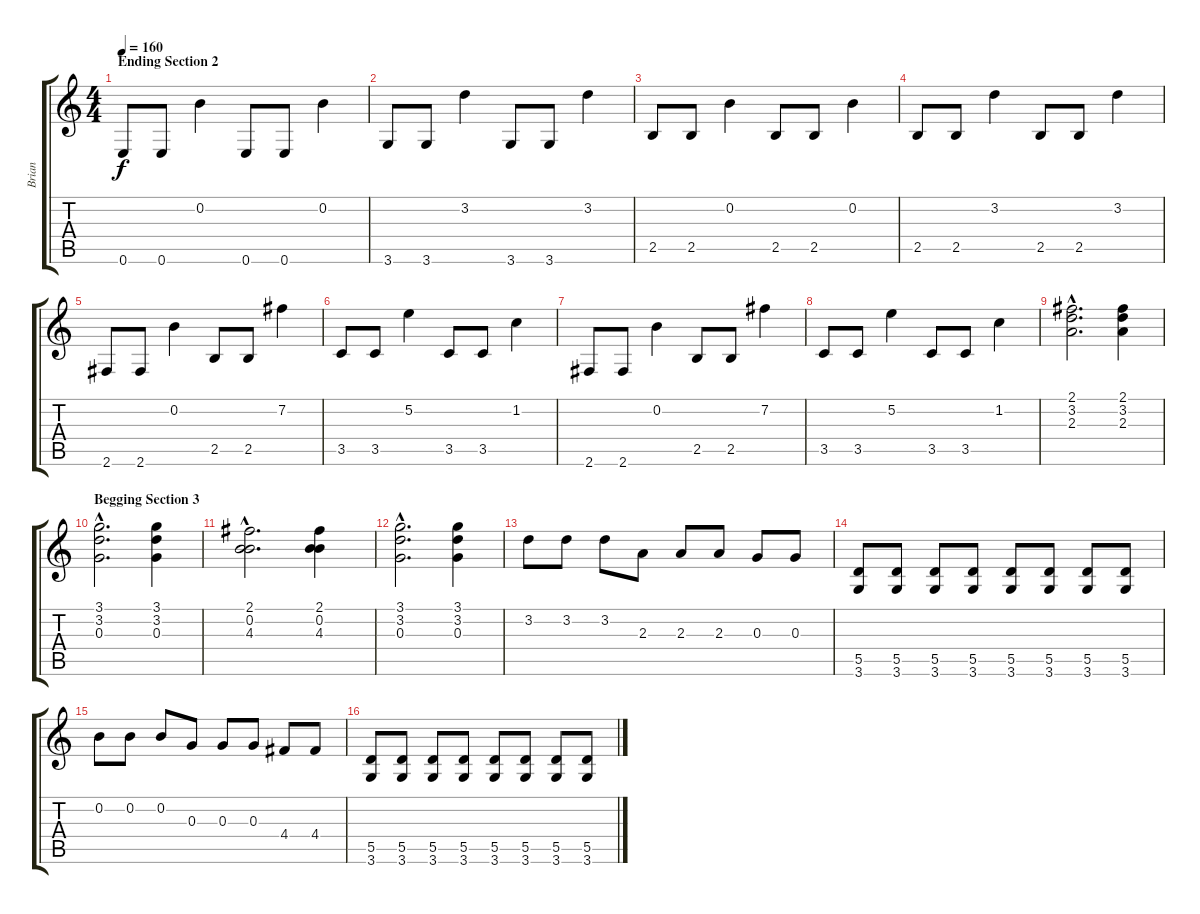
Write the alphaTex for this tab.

\track ("Brian" "Brian") {instrument acousticguitarnylon}
\staff {score tabs}
\tuning (E4 B3 G3 D3 A2 E2) {hide}
\ts (4 4)
\section ("" "Ending Section 2")
\tempo 160
\clef g2
\ks c
0.6.8{dy f} 0.6.8 0.2.4 0.6.8 0.6.8 0.2.4 |
3.6.8 3.6.8 3.2.4 3.6.8 3.6.8 3.2.4 |
2.5.8 2.5.8 0.2.4 2.5.8 2.5.8 0.2.4 |
2.5.8 2.5.8 3.2.4 2.5.8 2.5.8 3.2.4 |
2.6.8 2.6.8 0.2.4 2.5.8 2.5.8 7.2.4 |
3.5.8 3.5.8 5.2.4 3.5.8 3.5.8 1.2.4 |
2.6.8 2.6.8 0.2.4 2.5.8 2.5.8 7.2.4 |
3.5.8 3.5.8 5.2.4 3.5.8 3.5.8 1.2.4 |
(2.1{hac} 3.2{hac} 2.3{hac}).2{d} (2.1 3.2 2.3).4 |
\section ("" "Begging Section 3")
(3.1{hac} 3.2{hac} 0.3{hac}).2{d} (3.1 3.2 0.3).4 |
(2.1{hac} 0.2{hac} 4.3{hac}).2{d} (2.1 0.2 4.3).4 |
(3.1{hac} 3.2{hac} 0.3{hac}).2{d} (3.1 3.2 0.3).4 |
3.2.8 3.2.8 3.2.8 2.3.8 2.3.8 2.3.8 0.3.8 0.3.8 |
(5.5 3.6).8 (5.5 3.6).8 (5.5 3.6).8 (5.5 3.6).8 (5.5 3.6).8 (5.5 3.6).8 (5.5 3.6).8 (5.5 3.6).8 |
0.2.8 0.2.8 0.2.8 0.3.8 0.3.8 0.3.8 4.4.8 4.4.8 |
(5.5 3.6).8 (5.5 3.6).8 (5.5 3.6).8 (5.5 3.6).8 (5.5 3.6).8 (5.5 3.6).8 (5.5 3.6).8 (5.5 3.6).8
